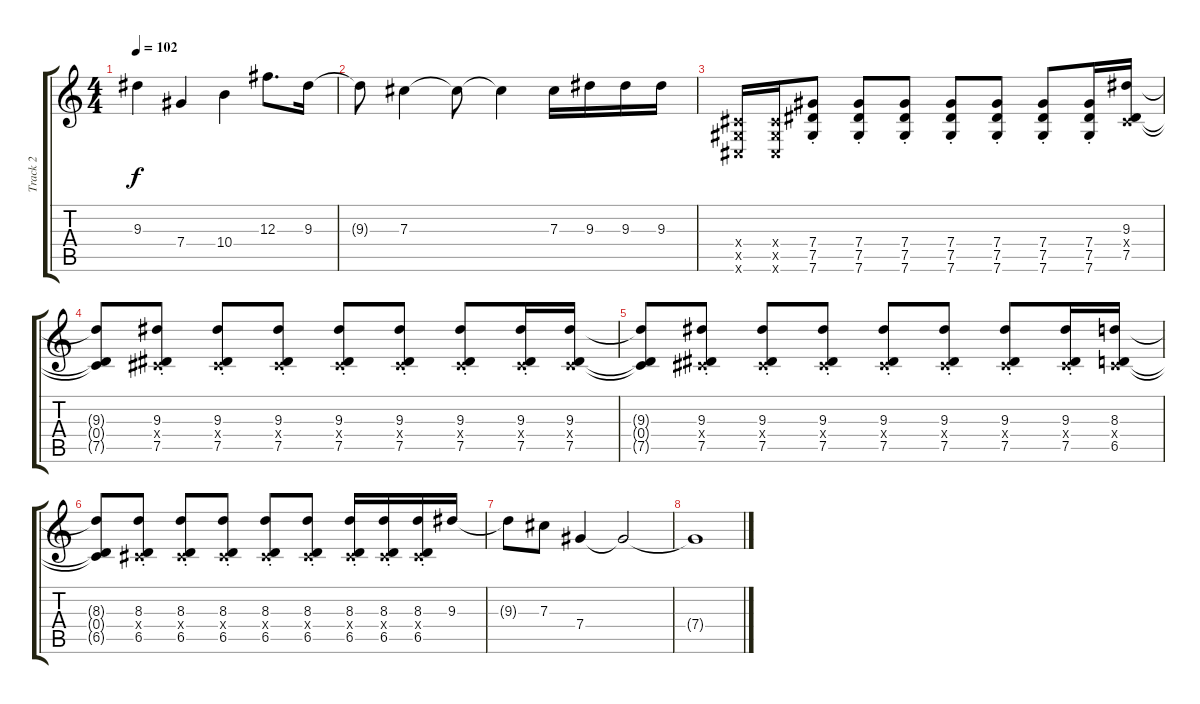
\track ("Track 2" "Track 2") {instrument overdrivenguitar}
\staff {score tabs}
\tuning (Eb4 Bb3 Gb3 Db3 Ab2 Db2) {hide}
\ts (4 4)
\tempo 102
\clef g2
\ks c
9.3{t}.4{dy f} 7.4.4 10.4.4 12.3.8{d} 9.3.16 |
9.3{t}.8 7.3.4 7.3{t}.8 7.3{t}.4 7.3.16 9.3.16 9.3.16 9.3.16 |
(0.4{x} 0.5{x} 0.6{x}).16 (0.4{x} 0.5{x} 0.6{x}).16 (7.4{st} 7.5{st} 7.6{st}).8 (7.4{st} 7.5{st} 7.6{st}).8 (7.4{st} 7.5{st} 7.6{st}).8 (7.4{st} 7.5{st} 7.6{st}).8 (7.4{st} 7.5{st} 7.6{st}).8 (7.4{st} 7.5{st} 7.6{st}).8 (7.4{st} 7.5{st} 7.6{st}).16 (9.3 0.4{x} 7.5).16 |
(9.3{t} 0.4{t} 7.5{t}).8 (9.3{st} 0.4{x} 7.5{st}).8 (9.3{st} 0.4{x} 7.5{st}).8 (9.3{st} 0.4{x} 7.5{st}).8 (9.3{st} 0.4{x} 7.5{st}).8 (9.3{st} 0.4{x} 7.5{st}).8 (9.3{st} 0.4{x} 7.5{st}).8 (9.3{st} 0.4{x} 7.5{st}).16 (9.3 0.4{x} 7.5).16 |
(9.3{t} 0.4{t} 7.5{t}).8 (9.3{st} 0.4{x} 7.5{st}).8 (9.3{st} 0.4{x} 7.5{st}).8 (9.3{st} 0.4{x} 7.5{st}).8 (9.3{st} 0.4{x} 7.5{st}).8 (9.3{st} 0.4{x} 7.5{st}).8 (9.3{st} 0.4{x} 7.5{st}).8 (9.3{st} 0.4{x} 7.5{st}).16 (8.3 0.4{x} 6.5).16 |
(8.3{t} 0.4{t} 6.5{t}).8 (8.3{st} 0.4{x} 6.5{st}).8 (8.3{st} 0.4{x} 6.5{st}).8 (8.3{st} 0.4{x} 6.5{st}).8 (8.3{st} 0.4{x} 6.5{st}).8 (8.3{st} 0.4{x} 6.5{st}).8 (8.3{st} 0.4{x} 6.5{st}).16 (8.3{st} 0.4{x} 6.5{st}).16 (8.3{st} 0.4{x} 6.5{st}).16 9.3.16 |
9.3{t}.8 7.3.8 7.4.4 7.4{t}.2 |
7.4{t}.1
